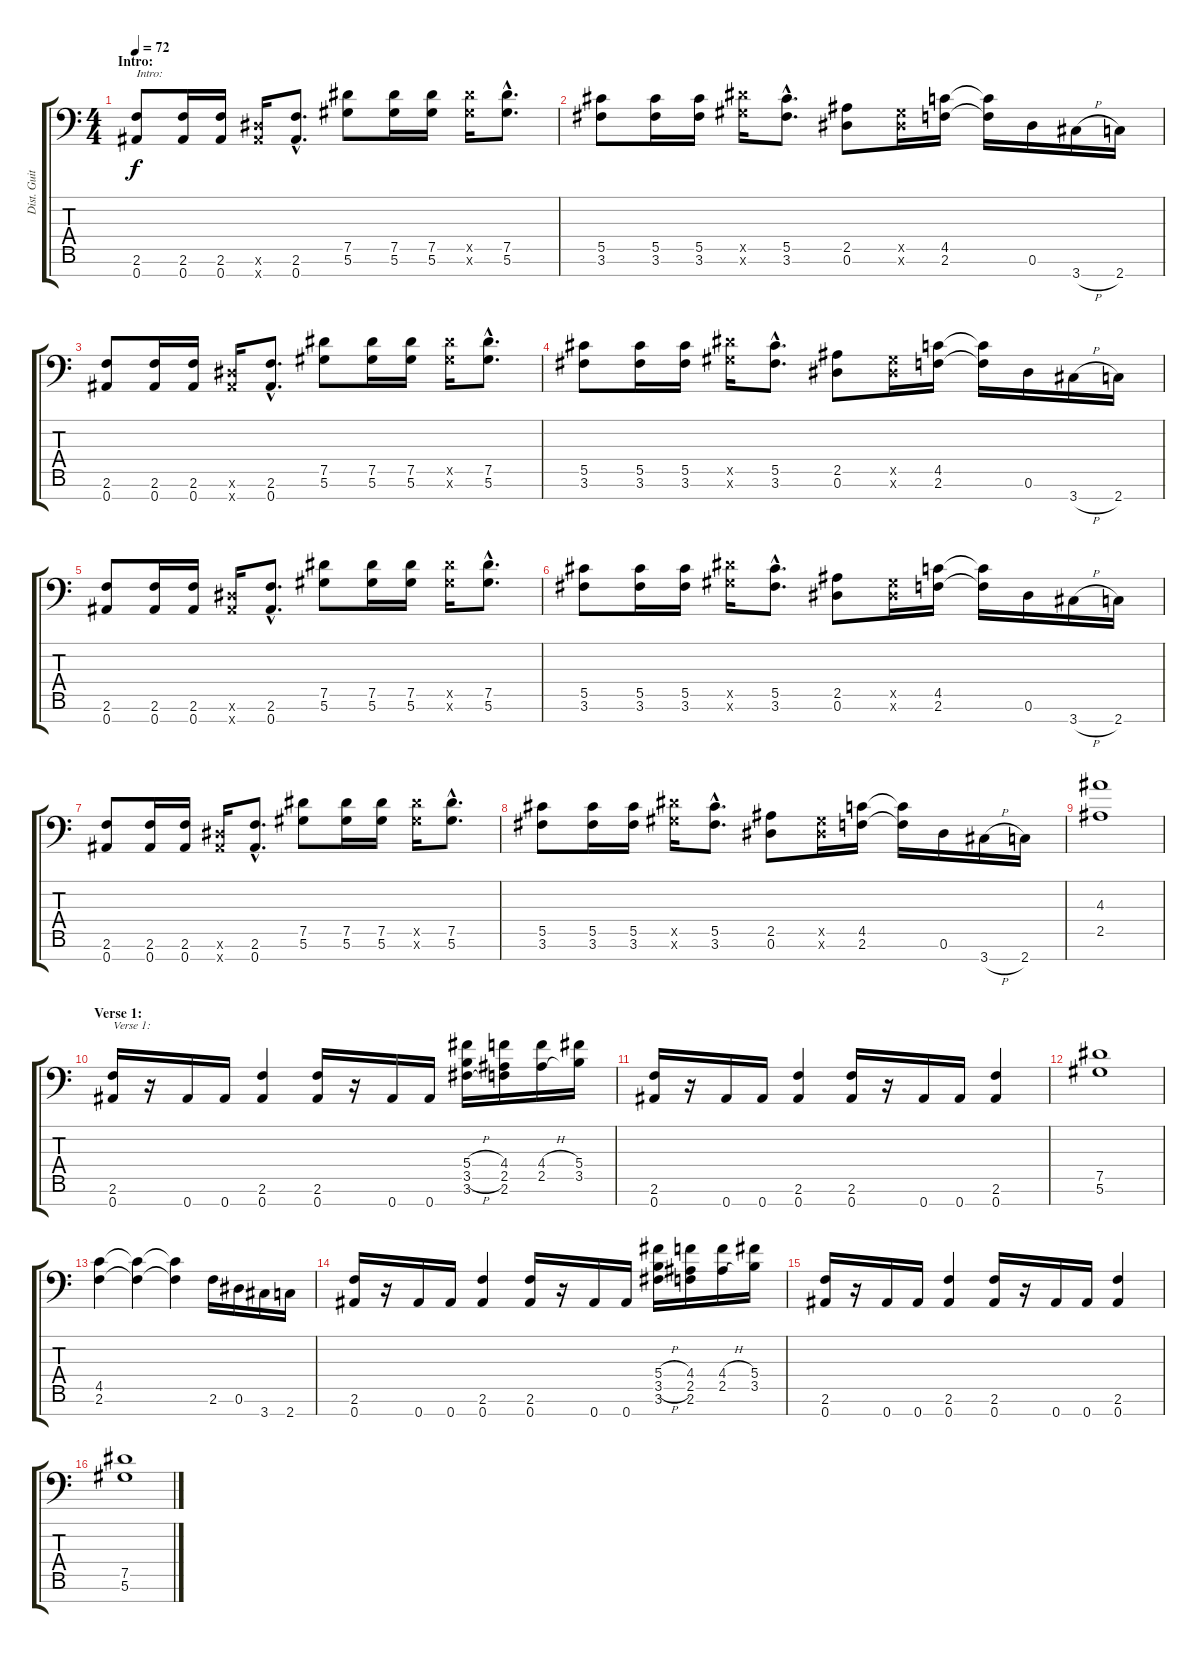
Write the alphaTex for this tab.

\track ("Dist. Guitar 2" "Dist. Guit") {instrument distortionguitar}
\staff {score tabs}
\tuning (Eb4 Bb3 Gb3 Db3 Ab2 Eb2 Bb1) {hide}
\ts (4 4)
\section ("" "Intro:")
\tempo 72
\clef f4
\ks c
(2.6 0.7).8{txt "Intro:" dy f instrument distortionguitar} (2.6 0.7).16 (2.6 0.7).16 (0.6{x} 0.7{x}).16 (2.6{hac} 0.7{hac}).8{d} (7.5 5.6).8 (7.5 5.6).16 (7.5 5.6).16 (7.5{x} 5.6{x}).16 (7.5{hac} 5.6{hac}).8{d} |
(5.5 3.6).8 (5.5 3.6).16 (5.5 3.6).16 (7.5{x} 5.6{x}).16 (5.5{hac} 3.6{hac}).8{d} (2.5 0.6).8 (0.5{x} 0.6{x}).16 (4.5 2.6).16 (4.5{t} 2.6{t}).16 0.6.16 3.7{h}.16 2.7.16 |
(2.6 0.7).8 (2.6 0.7).16 (2.6 0.7).16 (0.6{x} 0.7{x}).16 (2.6{hac} 0.7{hac}).8{d} (7.5 5.6).8 (7.5 5.6).16 (7.5 5.6).16 (7.5{x} 5.6{x}).16 (7.5{hac} 5.6{hac}).8{d} |
(5.5 3.6).8 (5.5 3.6).16 (5.5 3.6).16 (7.5{x} 5.6{x}).16 (5.5{hac} 3.6{hac}).8{d} (2.5 0.6).8 (0.5{x} 0.6{x}).16 (4.5 2.6).16 (4.5{t} 2.6{t}).16 0.6.16 3.7{h}.16 2.7.16 |
(2.6 0.7).8 (2.6 0.7).16 (2.6 0.7).16 (0.6{x} 0.7{x}).16 (2.6{hac} 0.7{hac}).8{d} (7.5 5.6).8 (7.5 5.6).16 (7.5 5.6).16 (7.5{x} 5.6{x}).16 (7.5{hac} 5.6{hac}).8{d} |
(5.5 3.6).8 (5.5 3.6).16 (5.5 3.6).16 (7.5{x} 5.6{x}).16 (5.5{hac} 3.6{hac}).8{d} (2.5 0.6).8 (0.5{x} 0.6{x}).16 (4.5 2.6).16 (4.5{t} 2.6{t}).16 0.6.16 3.7{h}.16 2.7.16 |
(2.6 0.7).8 (2.6 0.7).16 (2.6 0.7).16 (0.6{x} 0.7{x}).16 (2.6{hac} 0.7{hac}).8{d} (7.5 5.6).8 (7.5 5.6).16 (7.5 5.6).16 (7.5{x} 5.6{x}).16 (7.5{hac} 5.6{hac}).8{d} |
(5.5 3.6).8 (5.5 3.6).16 (5.5 3.6).16 (7.5{x} 5.6{x}).16 (5.5{hac} 3.6{hac}).8{d} (2.5 0.6).8 (0.5{x} 0.6{x}).16 (4.5 2.6).16 (4.5{t} 2.6{t}).16 0.6.16 3.7{h}.16 2.7.16 |
(4.3 2.5).1 |
\section ("" "Verse 1:")
(2.6 0.7).16{txt "Verse 1:"} r.16 0.7.16 0.7.16 (2.6 0.7).4 (2.6 0.7).16 r.16 0.7.16 0.7.16 (5.4{h} 3.5{h} 3.6{h}).16 (4.4 2.5 2.6).16 (4.4{h} 2.5{h}).16 (5.4 3.5).16 |
(2.6 0.7).16 r.16 0.7.16 0.7.16 (2.6 0.7).4 (2.6 0.7).16 r.16 0.7.16 0.7.16 (2.6 0.7).4 |
(7.5 5.6).1 |
(4.5 2.6).4 (4.5{t} 2.6{t}).4 (4.5{t} 2.6{t}).4 2.6.16 0.6.16 3.7.16 2.7.16 |
(2.6 0.7).16 r.16 0.7.16 0.7.16 (2.6 0.7).4 (2.6 0.7).16 r.16 0.7.16 0.7.16 (5.4{h} 3.5{h} 3.6{h}).16 (4.4 2.5 2.6).16 (4.4{h} 2.5{h}).16 (5.4 3.5).16 |
(2.6 0.7).16 r.16 0.7.16 0.7.16 (2.6 0.7).4 (2.6 0.7).16 r.16 0.7.16 0.7.16 (2.6 0.7).4 |
(7.5 5.6).1
